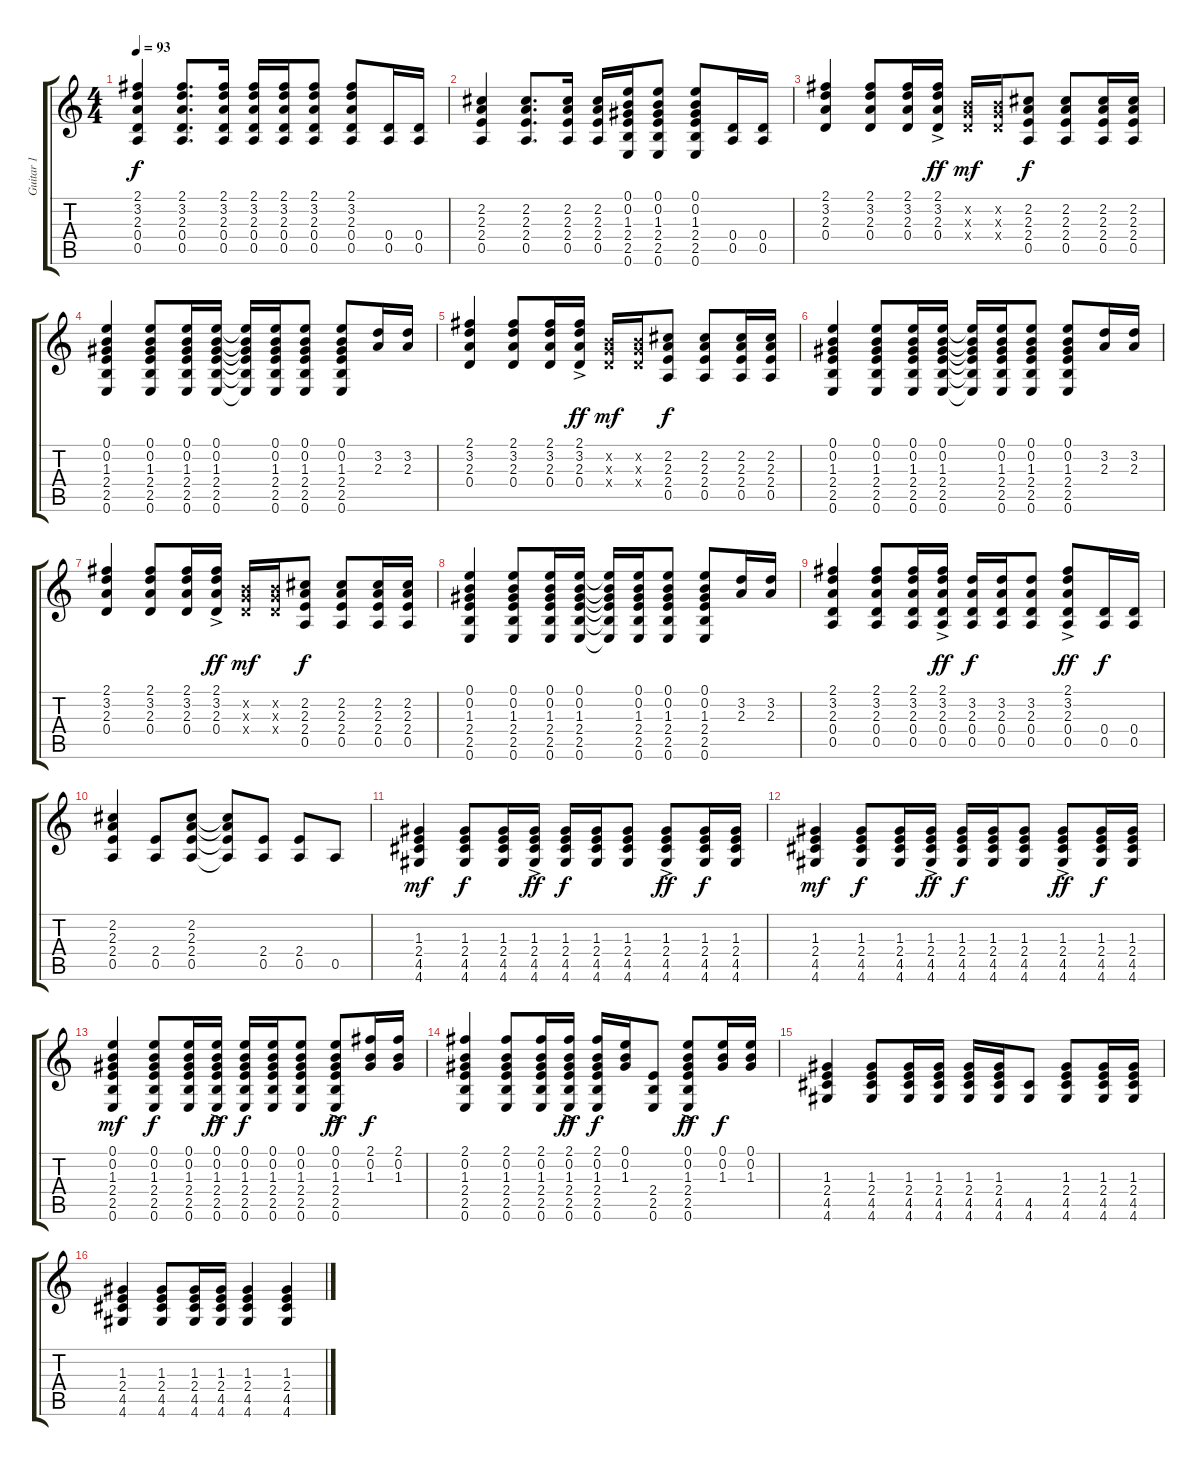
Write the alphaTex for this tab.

\track ("Guitar 1" "Guitar 1") {instrument acousticguitarsteel}
\staff {score tabs}
\tuning (E4 B3 G3 D3 A2 E2) {hide}
\ts (4 4)
\tempo 93
\clef g2
\ks c
(2.1 3.2 2.3 0.4 0.5).4{dy f} (2.1 3.2 2.3 0.4 0.5).8{d} (2.1 3.2 2.3 0.4 0.5).16 (2.1 3.2 2.3 0.4 0.5).16 (2.1 3.2 2.3 0.4 0.5).16 (2.1 3.2 2.3 0.4 0.5).8 (2.1 3.2 2.3 0.4 0.5).8 (0.4 0.5).16 (0.4 0.5).16 |
(2.2 2.3 2.4 0.5).4 (2.2 2.3 2.4 0.5).8{d} (2.2 2.3 2.4 0.5).16 (2.2 2.3 2.4 0.5).16 (0.1 0.2 1.3 2.4 2.5 0.6).16 (0.1 0.2 1.3 2.4 2.5 0.6).8 (0.1 0.2 1.3 2.4 2.5 0.6).8 (0.4 0.5).16 (0.4 0.5).16 |
(2.1 3.2 2.3 0.4).4 (2.1 3.2 2.3 0.4).8 (2.1 3.2 2.3 0.4).16 (2.1{ac} 3.2 2.3 0.4).16{dy ff} (0.2{x} 0.3{x} 0.4{x}).16{dy mf} (0.2{x} 0.3{x} 0.4{x}).16 (2.2 2.3 2.4 0.5).8{dy f} (2.2 2.3 2.4 0.5).8 (2.2 2.3 2.4 0.5).16 (2.2 2.3 2.4 0.5).16 |
(0.1 0.2 1.3 2.4 2.5 0.6).4 (0.1 0.2 1.3 2.4 2.5 0.6).8 (0.1 0.2 1.3 2.4 2.5 0.6).16 (0.1 0.2 1.3 2.4 2.5 0.6).16 (0.1{t} 0.2{t} 1.3{t} 2.4{t} 2.5{t} 0.6{t}).16 (0.1 0.2 1.3 2.4 2.5 0.6).16 (0.1 0.2 1.3 2.4 2.5 0.6).8 (0.1 0.2 1.3 2.4 2.5 0.6).8 (3.2 2.3).16 (3.2 2.3).16 |
(2.1 3.2 2.3 0.4).4 (2.1 3.2 2.3 0.4).8 (2.1 3.2 2.3 0.4).16 (2.1{ac} 3.2 2.3 0.4).16{dy ff} (0.2{x} 0.3{x} 0.4{x}).16{dy mf} (0.2{x} 0.3{x} 0.4{x}).16 (2.2 2.3 2.4 0.5).8{dy f} (2.2 2.3 2.4 0.5).8 (2.2 2.3 2.4 0.5).16 (2.2 2.3 2.4 0.5).16 |
(0.1 0.2 1.3 2.4 2.5 0.6).4 (0.1 0.2 1.3 2.4 2.5 0.6).8 (0.1 0.2 1.3 2.4 2.5 0.6).16 (0.1 0.2 1.3 2.4 2.5 0.6).16 (0.1{t} 0.2{t} 1.3{t} 2.4{t} 2.5{t} 0.6{t}).16 (0.1 0.2 1.3 2.4 2.5 0.6).16 (0.1 0.2 1.3 2.4 2.5 0.6).8 (0.1 0.2 1.3 2.4 2.5 0.6).8 (3.2 2.3).16 (3.2 2.3).16 |
(2.1 3.2 2.3 0.4).4 (2.1 3.2 2.3 0.4).8 (2.1 3.2 2.3 0.4).16 (2.1{ac} 3.2 2.3 0.4).16{dy ff} (0.2{x} 0.3{x} 0.4{x}).16{dy mf} (0.2{x} 0.3{x} 0.4{x}).16 (2.2 2.3 2.4 0.5).8{dy f} (2.2 2.3 2.4 0.5).8 (2.2 2.3 2.4 0.5).16 (2.2 2.3 2.4 0.5).16 |
(0.1 0.2 1.3 2.4 2.5 0.6).4 (0.1 0.2 1.3 2.4 2.5 0.6).8 (0.1 0.2 1.3 2.4 2.5 0.6).16 (0.1 0.2 1.3 2.4 2.5 0.6).16 (0.1{t} 0.2{t} 1.3{t} 2.4{t} 2.5{t} 0.6{t}).16 (0.1 0.2 1.3 2.4 2.5 0.6).16 (0.1 0.2 1.3 2.4 2.5 0.6).8 (0.1 0.2 1.3 2.4 2.5 0.6).8 (3.2 2.3).16 (3.2 2.3).16 |
(2.1 3.2 2.3 0.4 0.5).4 (2.1 3.2 2.3 0.4 0.5).8 (2.1 3.2 2.3 0.4 0.5).16 (2.1 3.2 2.3 0.4 0.5{ac}).16{dy ff} (3.2 2.3 0.4 0.5).16{dy f} (3.2 2.3 0.4 0.5).16 (3.2 2.3 0.4 0.5).8 (2.1 3.2 2.3 0.4 0.5{ac}).8{dy ff} (0.4 0.5).16{dy f} (0.4 0.5).16 |
(2.2 2.3 2.4 0.5).4 (2.4 0.5).8 (2.2 2.3 2.4 0.5).8 (2.2{t} 2.3{t} 2.4{t} 0.5{t}).8 (2.4 0.5).8 (2.4 0.5).8 0.5.8 |
(1.3 2.4 4.5 4.6).4{dy mf} (1.3 2.4 4.5 4.6).8{dy f} (1.3 2.4 4.5 4.6).16 (1.3 2.4 4.5 4.6{ac}).16{dy ff} (1.3 2.4 4.5 4.6).16{dy f} (1.3 2.4 4.5 4.6).16 (1.3 2.4 4.5 4.6).8 (1.3 2.4 4.5 4.6{ac}).8{dy ff} (1.3 2.4 4.5 4.6).16{dy f} (1.3 2.4 4.5 4.6).16 |
(1.3 2.4 4.5 4.6).4{dy mf} (1.3 2.4 4.5 4.6).8{dy f} (1.3 2.4 4.5 4.6).16 (1.3 2.4 4.5 4.6{ac}).16{dy ff} (1.3 2.4 4.5 4.6).16{dy f} (1.3 2.4 4.5 4.6).16 (1.3 2.4 4.5 4.6).8 (1.3 2.4 4.5 4.6{ac}).8{dy ff} (1.3 2.4 4.5 4.6).16{dy f} (1.3 2.4 4.5 4.6).16 |
(0.1 0.2 1.3 2.4 2.5 0.6).4{dy mf} (0.1 0.2 1.3 2.4 2.5 0.6).8{dy f} (0.1 0.2 1.3 2.4 2.5 0.6).16 (0.1 0.2 1.3 2.4 2.5 0.6{ac}).16{dy ff} (0.1 0.2 1.3 2.4 2.5 0.6).16{dy f} (0.1 0.2 1.3 2.4 2.5 0.6).16 (0.1 0.2 1.3 2.4 2.5 0.6).8 (0.1 0.2 1.3 2.4 2.5 0.6{ac}).8{dy ff} (2.1 0.2 1.3).16{dy f} (2.1 0.2 1.3).16 |
(2.1 0.2 1.3 2.4 2.5 0.6).4 (2.1 0.2 1.3 2.4 2.5 0.6).8 (2.1 0.2 1.3 2.4 2.5 0.6).16 (2.1 0.2 1.3 2.4 2.5 0.6{ac}).16{dy ff} (2.1 0.2 1.3 2.4 2.5 0.6).16{dy f} (0.1 0.2 1.3).16 (2.4 2.5 0.6).8 (0.1{ac} 0.2 1.3 2.4 2.5 0.6).8{dy ff} (0.1 0.2 1.3).16{dy f} (0.1 0.2 1.3).16 |
(1.3 2.4 4.5 4.6).4 (1.3 2.4 4.5 4.6).8 (1.3 2.4 4.5 4.6).16 (1.3 2.4 4.5 4.6).16 (1.3 2.4 4.5 4.6).16 (1.3 2.4 4.5 4.6).16 (4.5 4.6).8 (1.3 2.4 4.5 4.6).8 (1.3 2.4 4.5 4.6).16 (1.3 2.4 4.5 4.6).16 |
(1.3 2.4 4.5 4.6).4 (1.3 2.4 4.5 4.6).8 (1.3 2.4 4.5 4.6).16 (1.3 2.4 4.5 4.6).16 (1.3 2.4 4.5 4.6).4 (1.3 2.4 4.5 4.6).4
